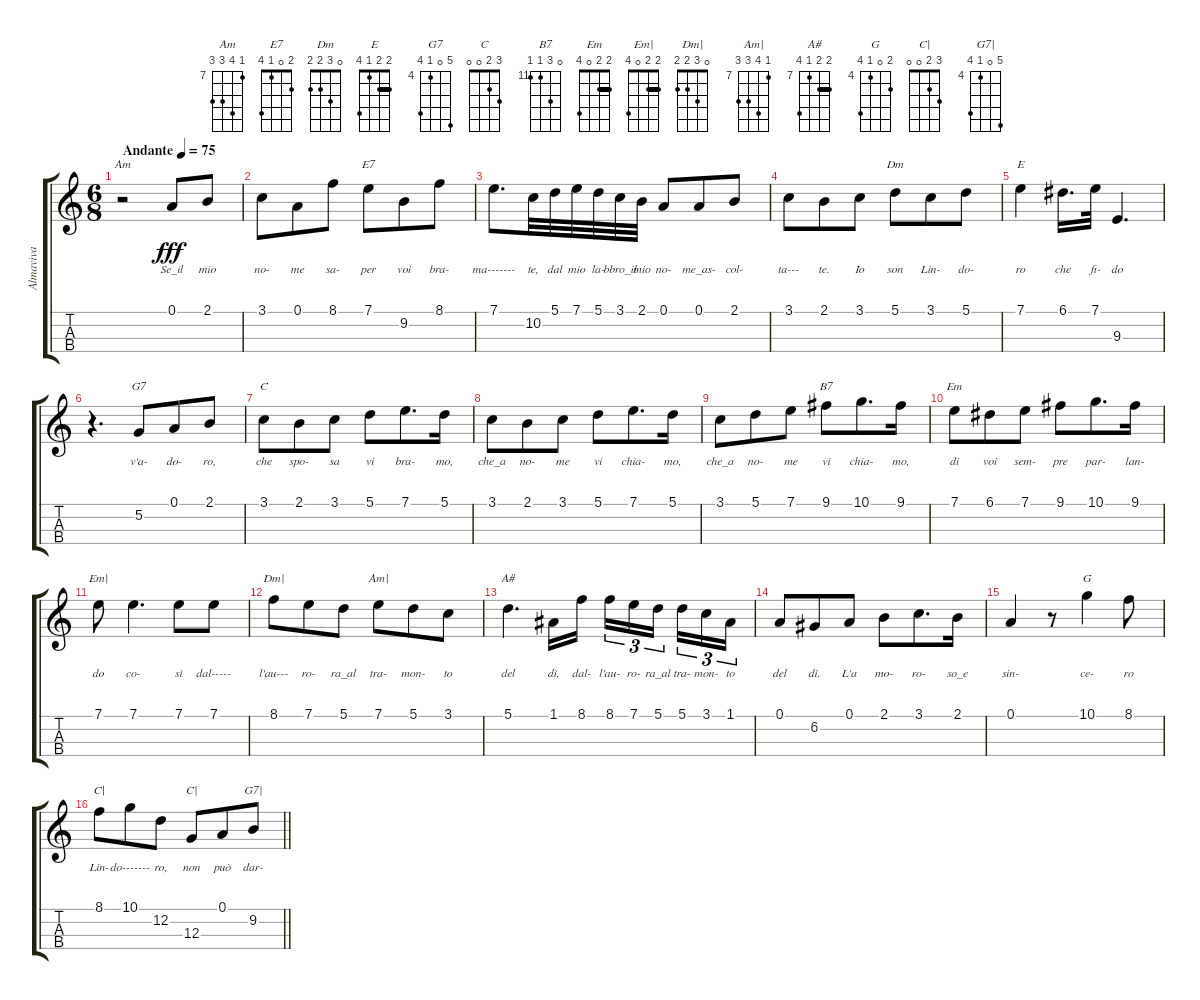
\track ("Almaviva" "Almaviva") {instrument recorder}
\staff {score tabs}
\tuning (A4 D4 G3 C3) {hide}
\chord ("Am" 7 10 9 9) {firstfret 7}
\chord ("E7" 2 0 1 4)
\chord ("Dm" 0 3 2 2)
\chord ("E" 2 2 1 4) {barre 2}
\chord ("G7" 8 0 4 7) {firstfret 4}
\chord ("C" 3 2 0 0)
\chord ("B7" 0 13 11 11) {firstfret 11}
\chord ("Em" 2 2 0 4) {barre 2}
\chord ("Em|" 2 2 0 4) {barre 2}
\chord ("Dm|" 0 3 2 2)
\chord ("Am|" 7 10 9 9) {firstfret 7}
\chord ("A#" 8 8 7 10) {firstfret 7 barre 8}
\chord ("G" 5 0 4 7) {firstfret 4}
\chord ("C|" x x x x)
\chord ("C|" 3 2 0 0)
\chord ("G7|" 8 0 4 7) {firstfret 4}
\ts (6 8)
\tempo (75 "Andante")
\clef g2
\ks c
r.2{ch "Am" dy fff instrument recorder} 0.1.8{lyrics (0 "Se_il") lyrics (1 "") lyrics (2 "") lyrics (3 "") lyrics (4 "")} 2.1.8{lyrics (0 "mio") lyrics (1 "") lyrics (2 "") lyrics (3 "") lyrics (4 "")} |
3.1.8{lyrics (0 "no-") lyrics (1 "") lyrics (2 "") lyrics (3 "") lyrics (4 "")} 0.1.8{lyrics (0 "me") lyrics (1 "") lyrics (2 "") lyrics (3 "") lyrics (4 "")} 8.1.8{lyrics (0 "sa-") lyrics (1 "") lyrics (2 "") lyrics (3 "") lyrics (4 "")} 7.1.8{ch "E7" lyrics (0 "per") lyrics (1 "") lyrics (2 "") lyrics (3 "") lyrics (4 "")} 9.2.8{lyrics (0 "voi") lyrics (1 "") lyrics (2 "") lyrics (3 "") lyrics (4 "")} 8.1.8{lyrics (0 "bra-") lyrics (1 "") lyrics (2 "") lyrics (3 "") lyrics (4 "")} |
7.1.8{d lyrics (0 "ma-------") lyrics (1 "") lyrics (2 "") lyrics (3 "") lyrics (4 "")} 10.2.32{lyrics (0 "te,") lyrics (1 "") lyrics (2 "") lyrics (3 "") lyrics (4 "")} 5.1.32{lyrics (0 "dal") lyrics (1 "") lyrics (2 "") lyrics (3 "") lyrics (4 "")} 7.1.32{lyrics (0 "mio") lyrics (1 "") lyrics (2 "") lyrics (3 "") lyrics (4 "")} 5.1.32{lyrics (0 "la-") lyrics (1 "") lyrics (2 "") lyrics (3 "") lyrics (4 "")} 3.1.32{lyrics (0 "bbro_il") lyrics (1 "") lyrics (2 "") lyrics (3 "") lyrics (4 "")} 2.1.32{lyrics (0 "mio") lyrics (1 "") lyrics (2 "") lyrics (3 "") lyrics (4 "")} 0.1.8{lyrics (0 "no-") lyrics (1 "") lyrics (2 "") lyrics (3 "") lyrics (4 "")} 0.1.8{lyrics (0 "me_as-") lyrics (1 "") lyrics (2 "") lyrics (3 "") lyrics (4 "")} 2.1.8{lyrics (0 "col-") lyrics (1 "") lyrics (2 "") lyrics (3 "") lyrics (4 "")} |
3.1.8{lyrics (0 "ta---") lyrics (1 "") lyrics (2 "") lyrics (3 "") lyrics (4 "")} 2.1.8{lyrics (0 "te.") lyrics (1 "") lyrics (2 "") lyrics (3 "") lyrics (4 "")} 3.1.8{lyrics (0 "Io") lyrics (1 "") lyrics (2 "") lyrics (3 "") lyrics (4 "")} 5.1.8{ch "Dm" lyrics (0 "son") lyrics (1 "") lyrics (2 "") lyrics (3 "") lyrics (4 "")} 3.1.8{lyrics (0 "Lin-") lyrics (1 "") lyrics (2 "") lyrics (3 "") lyrics (4 "")} 5.1.8{lyrics (0 "do-") lyrics (1 "") lyrics (2 "") lyrics (3 "") lyrics (4 "")} |
7.1.4{ch "E" lyrics (0 "ro") lyrics (1 "") lyrics (2 "") lyrics (3 "") lyrics (4 "")} 6.1.16{d lyrics (0 "che") lyrics (1 "") lyrics (2 "") lyrics (3 "") lyrics (4 "")} 7.1.32{lyrics (0 "fi-") lyrics (1 "") lyrics (2 "") lyrics (3 "") lyrics (4 "")} 9.3.4{d lyrics (0 "do") lyrics (1 "") lyrics (2 "") lyrics (3 "") lyrics (4 "")} |
r.4{d} 5.2.8{ch "G7" lyrics (0 "v'a-") lyrics (1 "") lyrics (2 "") lyrics (3 "") lyrics (4 "")} 0.1.8{lyrics (0 "do-") lyrics (1 "") lyrics (2 "") lyrics (3 "") lyrics (4 "")} 2.1.8{lyrics (0 "ro,") lyrics (1 "") lyrics (2 "") lyrics (3 "") lyrics (4 "")} |
3.1.8{ch "C" lyrics (0 "che") lyrics (1 "") lyrics (2 "") lyrics (3 "") lyrics (4 "")} 2.1.8{lyrics (0 "spo-") lyrics (1 "") lyrics (2 "") lyrics (3 "") lyrics (4 "")} 3.1.8{lyrics (0 "sa") lyrics (1 "") lyrics (2 "") lyrics (3 "") lyrics (4 "")} 5.1.8{lyrics (0 "vi") lyrics (1 "") lyrics (2 "") lyrics (3 "") lyrics (4 "")} 7.1.8{d lyrics (0 "bra-") lyrics (1 "") lyrics (2 "") lyrics (3 "") lyrics (4 "")} 5.1.16{lyrics (0 "mo,") lyrics (1 "") lyrics (2 "") lyrics (3 "") lyrics (4 "")} |
3.1.8{lyrics (0 "che_a") lyrics (1 "") lyrics (2 "") lyrics (3 "") lyrics (4 "")} 2.1.8{lyrics (0 "no-") lyrics (1 "") lyrics (2 "") lyrics (3 "") lyrics (4 "")} 3.1.8{lyrics (0 "me") lyrics (1 "") lyrics (2 "") lyrics (3 "") lyrics (4 "")} 5.1.8{lyrics (0 "vi") lyrics (1 "") lyrics (2 "") lyrics (3 "") lyrics (4 "")} 7.1.8{d lyrics (0 "chia-") lyrics (1 "") lyrics (2 "") lyrics (3 "") lyrics (4 "")} 5.1.16{lyrics (0 "mo,") lyrics (1 "") lyrics (2 "") lyrics (3 "") lyrics (4 "")} |
3.1.8{lyrics (0 "che_a") lyrics (1 "") lyrics (2 "") lyrics (3 "") lyrics (4 "")} 5.1.8{lyrics (0 "no-") lyrics (1 "") lyrics (2 "") lyrics (3 "") lyrics (4 "")} 7.1.8{lyrics (0 "me") lyrics (1 "") lyrics (2 "") lyrics (3 "") lyrics (4 "")} 9.1.8{ch "B7" lyrics (0 "vi") lyrics (1 "") lyrics (2 "") lyrics (3 "") lyrics (4 "")} 10.1.8{d lyrics (0 "chia-") lyrics (1 "") lyrics (2 "") lyrics (3 "") lyrics (4 "")} 9.1.16{lyrics (0 "mo,") lyrics (1 "") lyrics (2 "") lyrics (3 "") lyrics (4 "")} |
7.1.8{ch "Em" lyrics (0 "di") lyrics (1 "") lyrics (2 "") lyrics (3 "") lyrics (4 "")} 6.1.8{lyrics (0 "voi") lyrics (1 "") lyrics (2 "") lyrics (3 "") lyrics (4 "")} 7.1.8{lyrics (0 "sem-") lyrics (1 "") lyrics (2 "") lyrics (3 "") lyrics (4 "")} 9.1.8{lyrics (0 "pre") lyrics (1 "") lyrics (2 "") lyrics (3 "") lyrics (4 "")} 10.1.8{d lyrics (0 "par-") lyrics (1 "") lyrics (2 "") lyrics (3 "") lyrics (4 "")} 9.1.16{lyrics (0 "lan-") lyrics (1 "") lyrics (2 "") lyrics (3 "") lyrics (4 "")} |
7.1.8{ch "Em|" lyrics (0 "do") lyrics (1 "") lyrics (2 "") lyrics (3 "") lyrics (4 "")} 7.1.4{d lyrics (0 "co-") lyrics (1 "") lyrics (2 "") lyrics (3 "") lyrics (4 "")} 7.1.8{lyrics (0 "sì\t") lyrics (1 "") lyrics (2 "") lyrics (3 "") lyrics (4 "")} 7.1.8{lyrics (0 "dal-----") lyrics (1 "") lyrics (2 "") lyrics (3 "") lyrics (4 "")} |
8.1.8{ch "Dm|" lyrics (0 "l'au---") lyrics (1 "") lyrics (2 "") lyrics (3 "") lyrics (4 "")} 7.1.8{lyrics (0 "ro-") lyrics (1 "") lyrics (2 "") lyrics (3 "") lyrics (4 "")} 5.1.8{lyrics (0 "ra_al") lyrics (1 "") lyrics (2 "") lyrics (3 "") lyrics (4 "")} 7.1.8{ch "Am|" lyrics (0 "tra-") lyrics (1 "") lyrics (2 "") lyrics (3 "") lyrics (4 "")} 5.1.8{lyrics (0 "mon-") lyrics (1 "") lyrics (2 "") lyrics (3 "") lyrics (4 "")} 3.1.8{lyrics (0 "to") lyrics (1 "") lyrics (2 "") lyrics (3 "") lyrics (4 "")} |
5.1.4{d ch "A#" lyrics (0 "del") lyrics (1 "") lyrics (2 "") lyrics (3 "") lyrics (4 "")} 1.1.16{lyrics (0 "dì,") lyrics (1 "") lyrics (2 "") lyrics (3 "") lyrics (4 "")} 8.1.16{lyrics (0 "dal-") lyrics (1 "") lyrics (2 "") lyrics (3 "") lyrics (4 "") beam splitsecondary} 8.1.16{tu (3 2) lyrics (0 "l'au-") lyrics (1 "") lyrics (2 "") lyrics (3 "") lyrics (4 "")} 7.1.16{tu (3 2) lyrics (0 "ro-") lyrics (1 "") lyrics (2 "") lyrics (3 "") lyrics (4 "")} 5.1.16{tu (3 2) lyrics (0 "ra_al") lyrics (1 "") lyrics (2 "") lyrics (3 "") lyrics (4 "") beam splitsecondary} 5.1.16{tu (3 2) lyrics (0 "tra-") lyrics (1 "") lyrics (2 "") lyrics (3 "") lyrics (4 "")} 3.1.16{tu (3 2) lyrics (0 "mon-") lyrics (1 "") lyrics (2 "") lyrics (3 "") lyrics (4 "")} 1.1.16{tu (3 2) lyrics (0 "to") lyrics (1 "") lyrics (2 "") lyrics (3 "") lyrics (4 "")} |
0.1.8{lyrics (0 "del") lyrics (1 "") lyrics (2 "") lyrics (3 "") lyrics (4 "")} 6.2.8{lyrics (0 "dì.") lyrics (1 "") lyrics (2 "") lyrics (3 "") lyrics (4 "")} 0.1.8{lyrics (0 "L'a") lyrics (1 "") lyrics (2 "") lyrics (3 "") lyrics (4 "")} 2.1.8{lyrics (0 "mo-") lyrics (1 "") lyrics (2 "") lyrics (3 "") lyrics (4 "")} 3.1.8{d lyrics (0 "ro-") lyrics (1 "") lyrics (2 "") lyrics (3 "") lyrics (4 "")} 2.1.16{lyrics (0 "so_e") lyrics (1 "") lyrics (2 "") lyrics (3 "") lyrics (4 "")} |
0.1.4{lyrics (0 "sin-") lyrics (1 "") lyrics (2 "") lyrics (3 "") lyrics (4 "")} r.8 10.1.4{ch "G" lyrics (0 "ce-") lyrics (1 "") lyrics (2 "") lyrics (3 "") lyrics (4 "")} 8.1.8{lyrics (0 "ro") lyrics (1 "") lyrics (2 "") lyrics (3 "") lyrics (4 "")} |
\barLineRight lightlight
8.1.8{ch "C|" lyrics (0 "Lin-") lyrics (1 "") lyrics (2 "") lyrics (3 "") lyrics (4 "")} 10.1.8{lyrics (0 "do-------") lyrics (1 "") lyrics (2 "") lyrics (3 "") lyrics (4 "")} 12.2.8{lyrics (0 "ro,") lyrics (1 "") lyrics (2 "") lyrics (3 "") lyrics (4 "")} 12.3.8{ch "C|" lyrics (0 "non") lyrics (1 "") lyrics (2 "") lyrics (3 "") lyrics (4 "")} 0.1.8{lyrics (0 "può") lyrics (1 "") lyrics (2 "") lyrics (3 "") lyrics (4 "")} 9.2.8{ch "G7|" lyrics (0 "dar-") lyrics (1 "") lyrics (2 "") lyrics (3 "") lyrics (4 "")}
